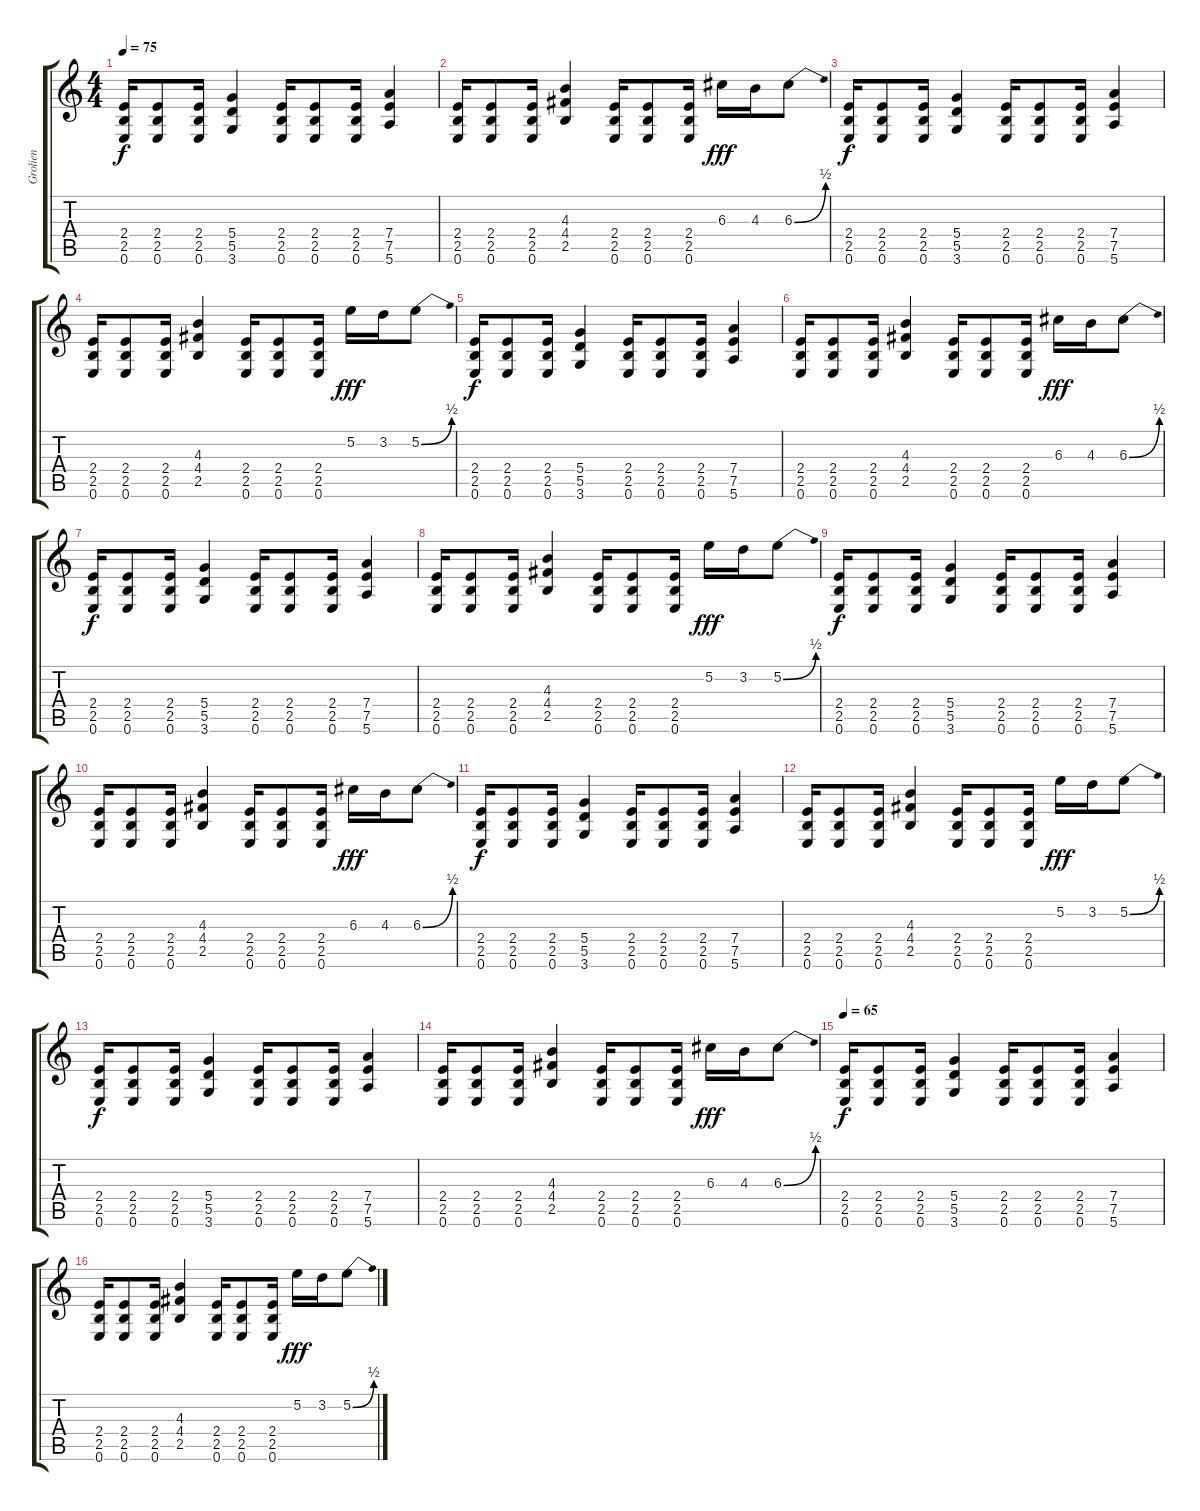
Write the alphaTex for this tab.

\track ("Grolien" "Grolien") {instrument electricguitarclean}
\staff {score tabs}
\tuning (E4 B3 G3 D3 A2 E2) {hide}
\ts (4 4)
\tempo 75
\clef g2
\ks c
(2.4 2.5 0.6).16{dy f volume 14 instrument distortionguitar} (2.4 2.5 0.6).8 (2.4 2.5 0.6).16 (5.4 5.5 3.6).4 (2.4 2.5 0.6).16 (2.4 2.5 0.6).8 (2.4 2.5 0.6).16 (7.4 7.5 5.6).4 |
(2.4 2.5 0.6).16 (2.4 2.5 0.6).8 (2.4 2.5 0.6).16 (4.3 4.4 2.5).4 (2.4 2.5 0.6).16 (2.4 2.5 0.6).8 (2.4 2.5 0.6).16 6.3.16{dy fff} 4.3.16 6.3{be (bend 0 0 60 2)}.8 |
(2.4 2.5 0.6).16{dy f volume 14 instrument distortionguitar} (2.4 2.5 0.6).8 (2.4 2.5 0.6).16 (5.4 5.5 3.6).4 (2.4 2.5 0.6).16 (2.4 2.5 0.6).8 (2.4 2.5 0.6).16 (7.4 7.5 5.6).4 |
(2.4 2.5 0.6).16 (2.4 2.5 0.6).8 (2.4 2.5 0.6).16 (4.3 4.4 2.5).4 (2.4 2.5 0.6).16 (2.4 2.5 0.6).8 (2.4 2.5 0.6).16 5.2.16{dy fff} 3.2.16 5.2{be (bend 0 0 60 2)}.8 |
(2.4 2.5 0.6).16{dy f volume 14 instrument distortionguitar} (2.4 2.5 0.6).8 (2.4 2.5 0.6).16 (5.4 5.5 3.6).4 (2.4 2.5 0.6).16 (2.4 2.5 0.6).8 (2.4 2.5 0.6).16 (7.4 7.5 5.6).4 |
(2.4 2.5 0.6).16 (2.4 2.5 0.6).8 (2.4 2.5 0.6).16 (4.3 4.4 2.5).4 (2.4 2.5 0.6).16 (2.4 2.5 0.6).8 (2.4 2.5 0.6).16 6.3.16{dy fff} 4.3.16 6.3{be (bend 0 0 60 2)}.8 |
(2.4 2.5 0.6).16{dy f volume 14 instrument distortionguitar} (2.4 2.5 0.6).8 (2.4 2.5 0.6).16 (5.4 5.5 3.6).4 (2.4 2.5 0.6).16 (2.4 2.5 0.6).8 (2.4 2.5 0.6).16 (7.4 7.5 5.6).4 |
(2.4 2.5 0.6).16 (2.4 2.5 0.6).8 (2.4 2.5 0.6).16 (4.3 4.4 2.5).4 (2.4 2.5 0.6).16 (2.4 2.5 0.6).8 (2.4 2.5 0.6).16 5.2.16{dy fff} 3.2.16 5.2{be (bend 0 0 60 2)}.8 |
(2.4 2.5 0.6).16{dy f volume 14 instrument distortionguitar} (2.4 2.5 0.6).8 (2.4 2.5 0.6).16 (5.4 5.5 3.6).4 (2.4 2.5 0.6).16 (2.4 2.5 0.6).8 (2.4 2.5 0.6).16 (7.4 7.5 5.6).4 |
(2.4 2.5 0.6).16 (2.4 2.5 0.6).8 (2.4 2.5 0.6).16 (4.3 4.4 2.5).4 (2.4 2.5 0.6).16 (2.4 2.5 0.6).8 (2.4 2.5 0.6).16 6.3.16{dy fff} 4.3.16 6.3{be (bend 0 0 60 2)}.8 |
(2.4 2.5 0.6).16{dy f volume 14 instrument distortionguitar} (2.4 2.5 0.6).8 (2.4 2.5 0.6).16 (5.4 5.5 3.6).4 (2.4 2.5 0.6).16 (2.4 2.5 0.6).8 (2.4 2.5 0.6).16 (7.4 7.5 5.6).4 |
(2.4 2.5 0.6).16 (2.4 2.5 0.6).8 (2.4 2.5 0.6).16 (4.3 4.4 2.5).4 (2.4 2.5 0.6).16 (2.4 2.5 0.6).8 (2.4 2.5 0.6).16 5.2.16{dy fff} 3.2.16 5.2{be (bend 0 0 60 2)}.8 |
(2.4 2.5 0.6).16{dy f volume 14 instrument distortionguitar} (2.4 2.5 0.6).8 (2.4 2.5 0.6).16 (5.4 5.5 3.6).4 (2.4 2.5 0.6).16 (2.4 2.5 0.6).8 (2.4 2.5 0.6).16 (7.4 7.5 5.6).4 |
(2.4 2.5 0.6).16 (2.4 2.5 0.6).8 (2.4 2.5 0.6).16 (4.3 4.4 2.5).4 (2.4 2.5 0.6).16 (2.4 2.5 0.6).8 (2.4 2.5 0.6).16 6.3.16{dy fff} 4.3.16 6.3{be (bend 0 0 60 2)}.8 |
\tempo 65
(2.4 2.5 0.6).16{dy f volume 14 instrument distortionguitar} (2.4 2.5 0.6).8 (2.4 2.5 0.6).16 (5.4 5.5 3.6).4 (2.4 2.5 0.6).16 (2.4 2.5 0.6).8 (2.4 2.5 0.6).16 (7.4 7.5 5.6).4 |
(2.4 2.5 0.6).16 (2.4 2.5 0.6).8 (2.4 2.5 0.6).16 (4.3 4.4 2.5).4 (2.4 2.5 0.6).16 (2.4 2.5 0.6).8 (2.4 2.5 0.6).16 5.2.16{dy fff} 3.2.16 5.2{be (bend 0 0 60 2)}.8
